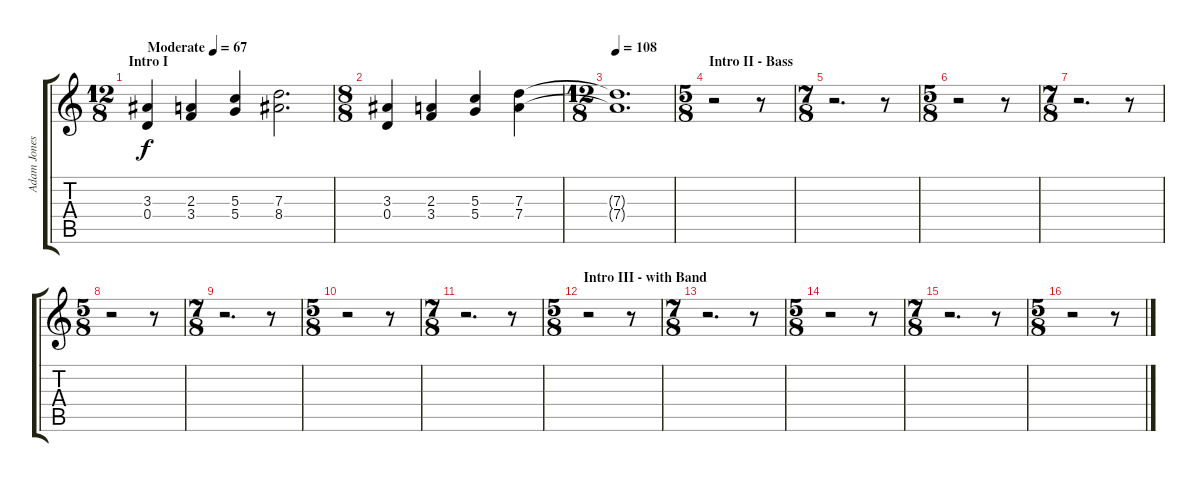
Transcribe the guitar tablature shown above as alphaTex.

\track ("Adam Jones (Guitar III)" "Adam Jones") {instrument electricguitarclean}
\staff {score tabs}
\tuning (E4 B3 G3 D3 A2 E2) {hide}
\ts (12 8)
\section ("" "Intro I")
\tempo (67 "Moderate")
\clef g2
\ks c
(3.3 0.4).4{dy f instrument electricguitarclean} (2.3 3.4).4 (5.3 5.4).4 (7.3 8.4).2{d} |
\ts (8 8)
(3.3 0.4).4 (2.3 3.4).4 (5.3 5.4).4 (7.3 7.4).4 |
\ts (12 8)
\tempo 108
(7.3{t} 7.4{t}).1{d} |
\ts (5 8)
\section ("" "Intro II - Bass")
r.2 r.8 |
\ts (7 8)
r.2{d} r.8 |
\ts (5 8)
r.2 r.8 |
\ts (7 8)
r.2{d} r.8 |
\ts (5 8)
r.2 r.8 |
\ts (7 8)
r.2{d} r.8 |
\ts (5 8)
r.2 r.8 |
\ts (7 8)
r.2{d} r.8 |
\ts (5 8)
\section ("" "Intro III - with Band")
r.2 r.8 |
\ts (7 8)
r.2{d} r.8 |
\ts (5 8)
r.2 r.8 |
\ts (7 8)
r.2{d} r.8 |
\ts (5 8)
r.2 r.8
